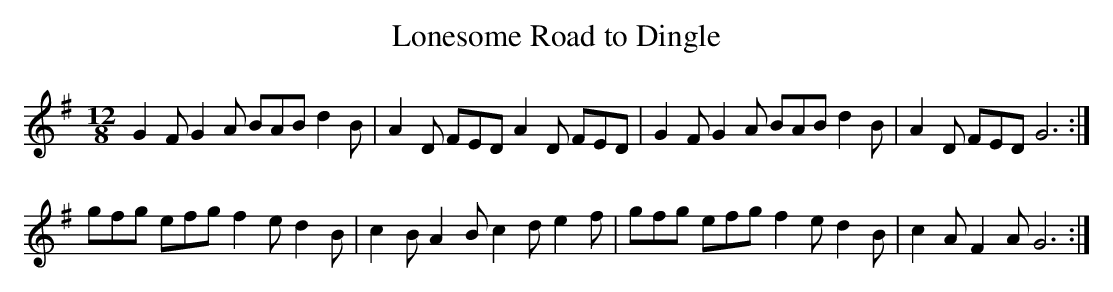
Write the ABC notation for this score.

X:1
T: Lonesome Road to Dingle
L: 1/8
M: 12/8
K: G
G2 F G2 A BAB d2 B|A2 D FED A2 D FED|\
G2 F G2 A BAB d2 B|A2 D FED G6 :|
gfg efg f2 e d2 B|c2 B A2 B c2 d e2 f|\
gfg efg f2 e d2 B|c2 A F2 A G6 :|
